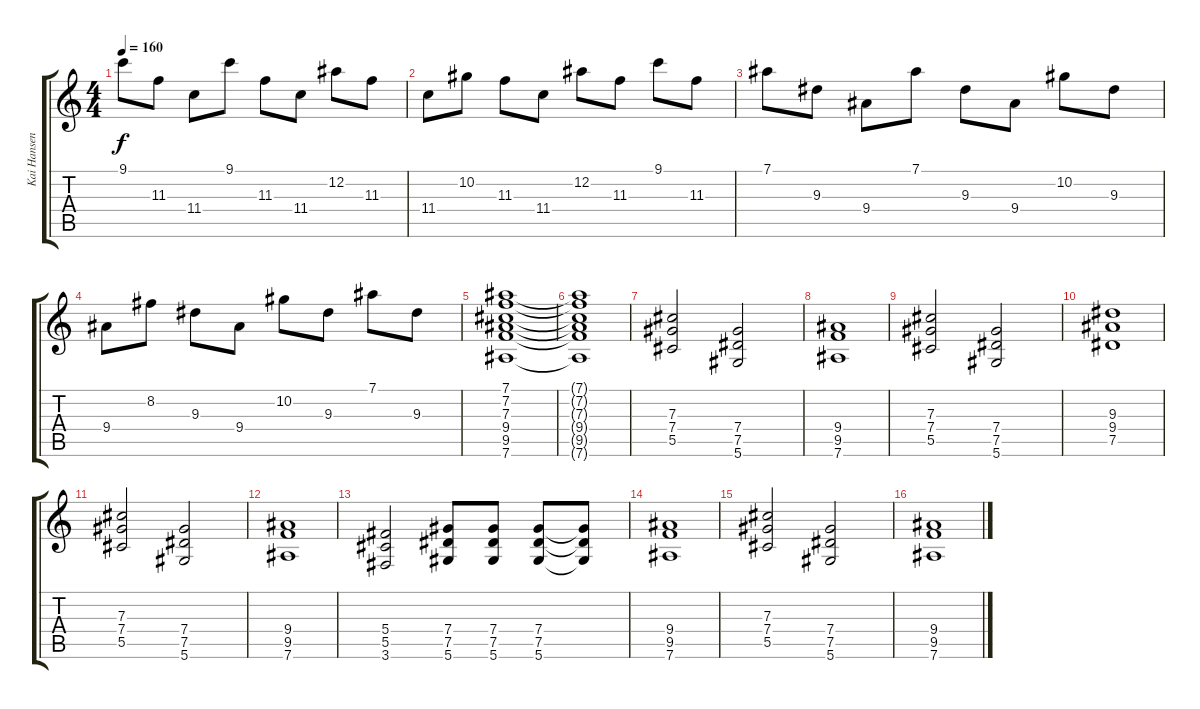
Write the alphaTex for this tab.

\track ("Kai Hansen" "Kai Hansen") {instrument electricguitarclean}
\staff {score tabs}
\tuning (Eb4 Bb3 Gb3 Db3 Ab2 Eb2) {hide}
\ts (4 4)
\tempo 160
\clef g2
\ks c
9.1.8{dy f} 11.3.8 11.4.8 9.1.8 11.3.8 11.4.8 12.2.8 11.3.8 |
11.4.8 10.2.8 11.3.8 11.4.8 12.2.8 11.3.8 9.1.8 11.3.8 |
7.1.8 9.3.8 9.4.8 7.1.8 9.3.8 9.4.8 10.2.8 9.3.8 |
9.4.8 8.2.8 9.3.8 9.4.8 10.2.8 9.3.8 7.1.8 9.3.8 |
(7.1 7.2 7.3 9.4 9.5 7.6).1 |
(7.1{t} 7.2{t} 7.3{t} 9.4{t} 9.5{t} 7.6{t}).1 |
(7.3 7.4 5.5).2{instrument distortionguitar} (7.4 7.5 5.6).2 |
(9.4 9.5 7.6).1 |
(7.3 7.4 5.5).2 (7.4 7.5 5.6).2 |
(9.3 9.4 7.5).1 |
(7.3 7.4 5.5).2 (7.4 7.5 5.6).2 |
(9.4 9.5 7.6).1 |
(5.4 5.5 3.6).2 (7.4 7.5 5.6).8 (7.4 7.5 5.6).8 (7.4 7.5 5.6).8 (7.4{t} 7.5{t} 5.6{t}).8 |
(9.4 9.5 7.6).1 |
(7.3 7.4 5.5).2 (7.4 7.5 5.6).2 |
(9.4 9.5 7.6).1
